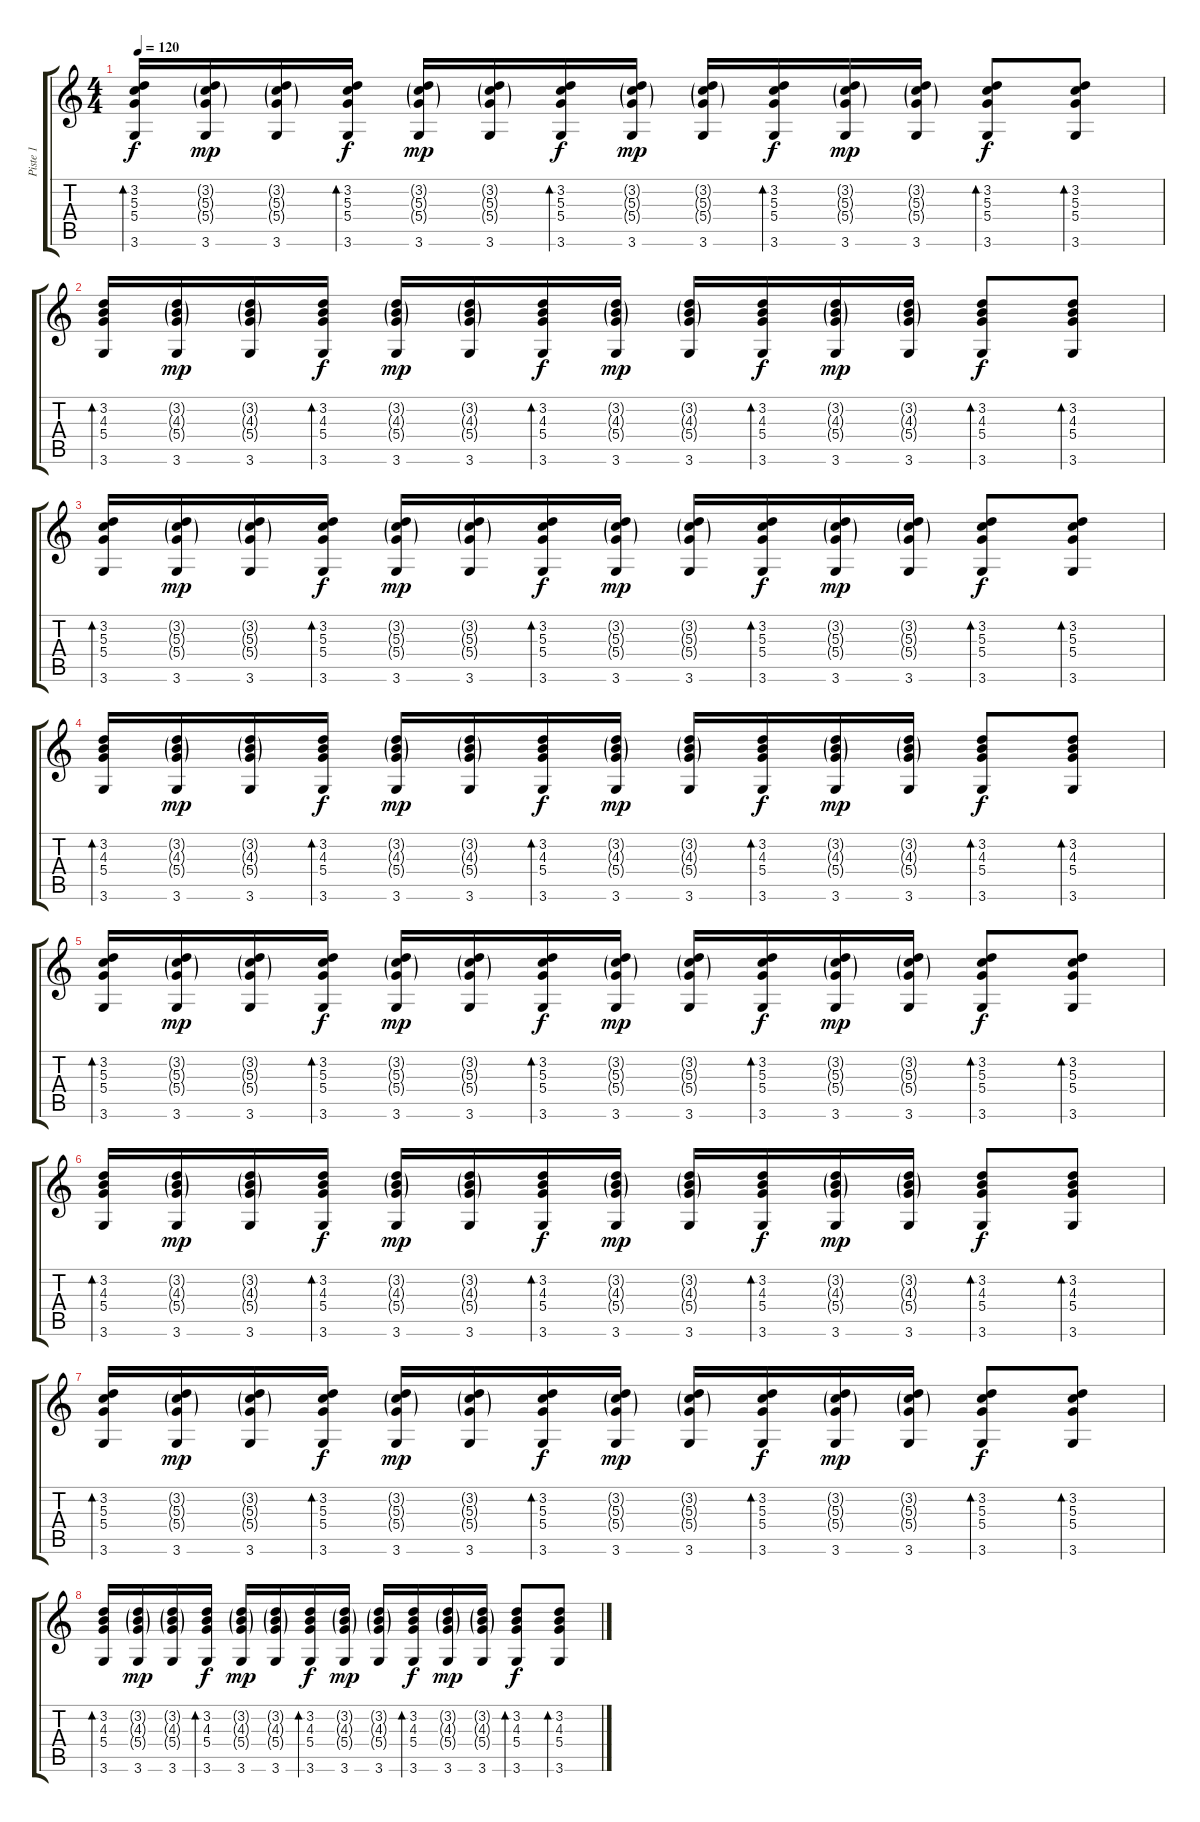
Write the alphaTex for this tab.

\track ("Piste 1" "Piste 1") {instrument acousticguitarsteel}
\staff {score tabs}
\tuning (E4 B3 G3 D3 A2 E2) {hide}
\ts (4 4)
\tempo 120
\clef g2
\ks c
(3.2 5.3 5.4 3.6).16{bd 480 dy f} (3.2{g} 5.3{g} 5.4{g} 3.6).16{dy mp} (3.2{g} 5.3{g} 5.4{g} 3.6).16 (3.2 5.3 5.4 3.6).16{bd 480 dy f} (3.2{g} 5.3{g} 5.4{g} 3.6).16{dy mp} (3.2{g} 5.3{g} 5.4{g} 3.6).16 (3.2 5.3 5.4 3.6).16{bd 480 dy f} (3.2{g} 5.3{g} 5.4{g} 3.6).16{dy mp} (3.2{g} 5.3{g} 5.4{g} 3.6).16 (3.2 5.3 5.4 3.6).16{bd 480 dy f} (3.2{g} 5.3{g} 5.4{g} 3.6).16{dy mp} (3.2{g} 5.3{g} 5.4{g} 3.6).16 (3.2 5.3 5.4 3.6).8{bd 480 dy f} (3.2 5.3 5.4 3.6).8{bd 480} |
(3.2 4.3 5.4 3.6).16{bd 480} (3.2{g} 4.3{g} 5.4{g} 3.6).16{dy mp} (3.2{g} 4.3{g} 5.4{g} 3.6).16 (3.2 4.3 5.4 3.6).16{bd 480 dy f} (3.2{g} 4.3{g} 5.4{g} 3.6).16{dy mp} (3.2{g} 4.3{g} 5.4{g} 3.6).16 (3.2 4.3 5.4 3.6).16{bd 480 dy f} (3.2{g} 4.3{g} 5.4{g} 3.6).16{dy mp} (3.2{g} 4.3{g} 5.4{g} 3.6).16 (3.2 4.3 5.4 3.6).16{bd 480 dy f} (3.2{g} 4.3{g} 5.4{g} 3.6).16{dy mp} (3.2{g} 4.3{g} 5.4{g} 3.6).16 (3.2 4.3 5.4 3.6).8{bd 480 dy f} (3.2 4.3 5.4 3.6).8{bd 480} |
(3.2 5.3 5.4 3.6).16{bd 480} (3.2{g} 5.3{g} 5.4{g} 3.6).16{dy mp} (3.2{g} 5.3{g} 5.4{g} 3.6).16 (3.2 5.3 5.4 3.6).16{bd 480 dy f} (3.2{g} 5.3{g} 5.4{g} 3.6).16{dy mp} (3.2{g} 5.3{g} 5.4{g} 3.6).16 (3.2 5.3 5.4 3.6).16{bd 480 dy f} (3.2{g} 5.3{g} 5.4{g} 3.6).16{dy mp} (3.2{g} 5.3{g} 5.4{g} 3.6).16 (3.2 5.3 5.4 3.6).16{bd 480 dy f} (3.2{g} 5.3{g} 5.4{g} 3.6).16{dy mp} (3.2{g} 5.3{g} 5.4{g} 3.6).16 (3.2 5.3 5.4 3.6).8{bd 480 dy f} (3.2 5.3 5.4 3.6).8{bd 480} |
(3.2 4.3 5.4 3.6).16{bd 480} (3.2{g} 4.3{g} 5.4{g} 3.6).16{dy mp} (3.2{g} 4.3{g} 5.4{g} 3.6).16 (3.2 4.3 5.4 3.6).16{bd 480 dy f} (3.2{g} 4.3{g} 5.4{g} 3.6).16{dy mp} (3.2{g} 4.3{g} 5.4{g} 3.6).16 (3.2 4.3 5.4 3.6).16{bd 480 dy f} (3.2{g} 4.3{g} 5.4{g} 3.6).16{dy mp} (3.2{g} 4.3{g} 5.4{g} 3.6).16 (3.2 4.3 5.4 3.6).16{bd 480 dy f} (3.2{g} 4.3{g} 5.4{g} 3.6).16{dy mp} (3.2{g} 4.3{g} 5.4{g} 3.6).16 (3.2 4.3 5.4 3.6).8{bd 480 dy f} (3.2 4.3 5.4 3.6).8{bd 480} |
(3.2 5.3 5.4 3.6).16{bd 480} (3.2{g} 5.3{g} 5.4{g} 3.6).16{dy mp} (3.2{g} 5.3{g} 5.4{g} 3.6).16 (3.2 5.3 5.4 3.6).16{bd 480 dy f} (3.2{g} 5.3{g} 5.4{g} 3.6).16{dy mp} (3.2{g} 5.3{g} 5.4{g} 3.6).16 (3.2 5.3 5.4 3.6).16{bd 480 dy f} (3.2{g} 5.3{g} 5.4{g} 3.6).16{dy mp} (3.2{g} 5.3{g} 5.4{g} 3.6).16 (3.2 5.3 5.4 3.6).16{bd 480 dy f} (3.2{g} 5.3{g} 5.4{g} 3.6).16{dy mp} (3.2{g} 5.3{g} 5.4{g} 3.6).16 (3.2 5.3 5.4 3.6).8{bd 480 dy f} (3.2 5.3 5.4 3.6).8{bd 480} |
(3.2 4.3 5.4 3.6).16{bd 480} (3.2{g} 4.3{g} 5.4{g} 3.6).16{dy mp} (3.2{g} 4.3{g} 5.4{g} 3.6).16 (3.2 4.3 5.4 3.6).16{bd 480 dy f} (3.2{g} 4.3{g} 5.4{g} 3.6).16{dy mp} (3.2{g} 4.3{g} 5.4{g} 3.6).16 (3.2 4.3 5.4 3.6).16{bd 480 dy f} (3.2{g} 4.3{g} 5.4{g} 3.6).16{dy mp} (3.2{g} 4.3{g} 5.4{g} 3.6).16 (3.2 4.3 5.4 3.6).16{bd 480 dy f} (3.2{g} 4.3{g} 5.4{g} 3.6).16{dy mp} (3.2{g} 4.3{g} 5.4{g} 3.6).16 (3.2 4.3 5.4 3.6).8{bd 480 dy f} (3.2 4.3 5.4 3.6).8{bd 480} |
(3.2 5.3 5.4 3.6).16{bd 480} (3.2{g} 5.3{g} 5.4{g} 3.6).16{dy mp} (3.2{g} 5.3{g} 5.4{g} 3.6).16 (3.2 5.3 5.4 3.6).16{bd 480 dy f} (3.2{g} 5.3{g} 5.4{g} 3.6).16{dy mp} (3.2{g} 5.3{g} 5.4{g} 3.6).16 (3.2 5.3 5.4 3.6).16{bd 480 dy f} (3.2{g} 5.3{g} 5.4{g} 3.6).16{dy mp} (3.2{g} 5.3{g} 5.4{g} 3.6).16 (3.2 5.3 5.4 3.6).16{bd 480 dy f} (3.2{g} 5.3{g} 5.4{g} 3.6).16{dy mp} (3.2{g} 5.3{g} 5.4{g} 3.6).16 (3.2 5.3 5.4 3.6).8{bd 480 dy f} (3.2 5.3 5.4 3.6).8{bd 480} |
(3.2 4.3 5.4 3.6).16{bd 480} (3.2{g} 4.3{g} 5.4{g} 3.6).16{dy mp} (3.2{g} 4.3{g} 5.4{g} 3.6).16 (3.2 4.3 5.4 3.6).16{bd 480 dy f} (3.2{g} 4.3{g} 5.4{g} 3.6).16{dy mp} (3.2{g} 4.3{g} 5.4{g} 3.6).16 (3.2 4.3 5.4 3.6).16{bd 480 dy f} (3.2{g} 4.3{g} 5.4{g} 3.6).16{dy mp} (3.2{g} 4.3{g} 5.4{g} 3.6).16 (3.2 4.3 5.4 3.6).16{bd 480 dy f} (3.2{g} 4.3{g} 5.4{g} 3.6).16{dy mp} (3.2{g} 4.3{g} 5.4{g} 3.6).16 (3.2 4.3 5.4 3.6).8{bd 480 dy f} (3.2 4.3 5.4 3.6).8{bd 480}
